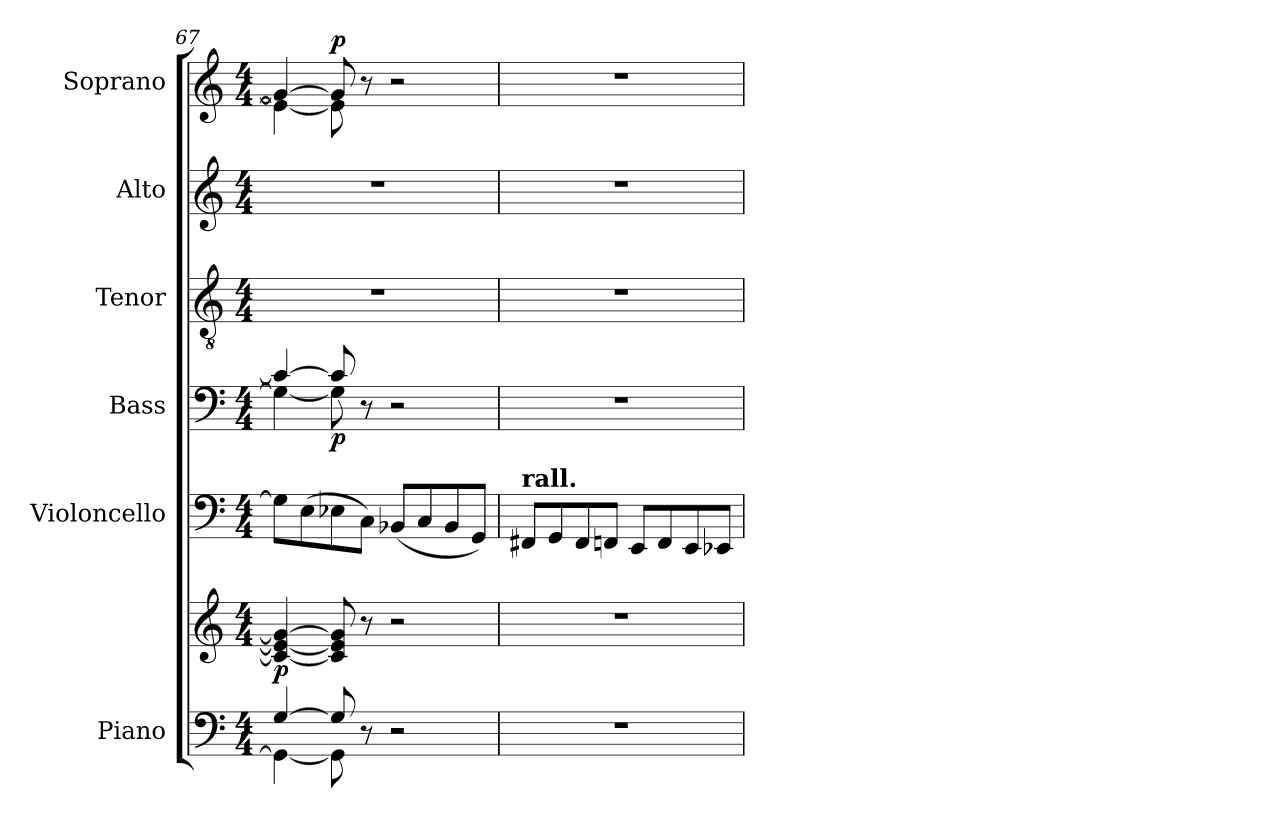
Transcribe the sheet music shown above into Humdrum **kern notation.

**kern	**kern	**dynam	**kern	**kern	**dynam	**kern	**kern	**kern	**dynam
*part6	*part6	*part6	*part5	*part4	*part4	*part3	*part2	*part1	*part1
*staff7	*staff6	*staff6/7	*staff5	*staff4	*staff4	*staff3	*staff2	*staff1	*staff1
*I"Piano	*	*	*I"Violoncello	*I"Bass	*	*I"Tenor	*I"Alto	*I"Soprano	*
*I'Pno	*	*	*I'Vc.	*	*	*	*	*	*
*clefF4	*clefG2	*	*clefF4	*clefF4	*	*clefGv2	*clefG2	*clefG2	*
*k[]	*k[]	*	*k[]	*k[]	*	*k[]	*k[]	*k[]	*
*M4/4	*M4/4	*	*M4/4	*M4/4	*	*M4/4	*M4/4	*M4/4	*
=67	=67	=67	=67	=67	=67	=67	=67	=67	=67
*^	*	*	*	*^	*	*	*	*^	*
!	!	!	!LO:DY:b	!	!	!	!	!	!	!	!	!
[4G/	4GG\_	4c/_ 4e/_ 4g/_	p	8G\L]	4c/_	4G\_	.	1r	1r	4g/_	4e\_	.
.	.	.	.	(>8E\	.	.	.	.	.	.	.	.
!	!	!	!	!	!	!	!LO:DY:b	!	!	!	!	!LO:DY:a
8G/]	8GG\]	8c/] 8e/] 8g/]	.	8E-X\	8c/]	8G\]	p	.	.	8g/]	8e\]	p
8r	2ryy	8r	.	8C\J)	8r	2ryy	.	.	.	8r	2ryy	.
2r	.	2r	.	(<8BB-X/L	2r	.	.	.	.	2r	.	.
.	.	.	.	8C/	.	.	.	.	.	.	.	.
.	.	.	.	8BB-/	.	.	.	.	.	.	.	.
.	8ryy	.	.	8GG/J)	.	8ryy	.	.	.	.	8ryy	.
*v	*v	*	*	*	*v	*v	*	*	*	*v	*v	*
=68	=68	=68	=68	=68	=68	=68	=68	=68	=68
*	*	*	*	*	*	*	*	*MM70	*
*^	*	*	*	*^	*	*	*	*^	*
!	!	!	!	!	!	!	!	!	!	!LO:TX:a:B:t=rall.	!	!
!	!	!	!	!LO:TX:a:B:t=rall.	!	!	!	!	!	!	!	!
*	*	*	*	*	*	*	*	*	*	*^	*	*
*	*	*	*	*	*	*	*	*	*	*	*	*^	*
*	*	*	*	*	*	*	*	*	*	*	*	*	*^	*
*	*	*	*	*	*	*	*	*	*	*	*	*	*	*^	*
*v	*v	*	*	*	*v	*v	*	*	*	*	*	*	*	*	*^	*
1r	1r	.	8FF#X/L	1r	.	1r	1r	1r	8ryy	4ryy	4.ryy	2ryy	2ryy	2.ryy	.
*	*	*	*	*	*	*	*	*MM68	*	*	*	*	*	*	*
.	.	.	8GG/	.	.	.	.	.	2..ryy	.	.	.	.	.	.
*	*	*	*	*	*	*	*	*MM66	*	*	*	*	*	*	*
.	.	.	8FF#/	.	.	.	.	.	.	2.ryy	.	.	.	.	.
*	*	*	*	*	*	*	*	*MM64	*	*	*	*	*	*	*
.	.	.	8FFn/J	.	.	.	.	.	.	.	2ryy	.	.	.	.
*	*	*	*	*	*	*	*	*MM62	*	*	*	*	*	*	*
.	.	.	8EE/L	.	.	.	.	.	.	.	.	2ryy	8ryy	.	.
*	*	*	*	*	*	*	*	*MM60	*	*	*	*	*	*	*
.	.	.	8FF/	.	.	.	.	.	.	.	.	.	4.ryy	.	.
*	*	*	*	*	*	*	*	*MM58	*	*	*	*	*	*	*
.	.	.	8EE/	.	.	.	.	.	.	.	.	.	.	4ryy	.
*	*	*	*	*	*	*	*	*MM56	*	*	*	*	*	*	*
.	.	.	8EE-X/J	.	.	.	.	.	.	.	8ryy	.	.	.	.
*	*	*	*	*	*	*	*	*v	*v	*v	*v	*v	*v	*v	*
=	=	=	=	=	=	=	=	=	=
*-	*-	*-	*-	*-	*-	*-	*-	*-	*-
